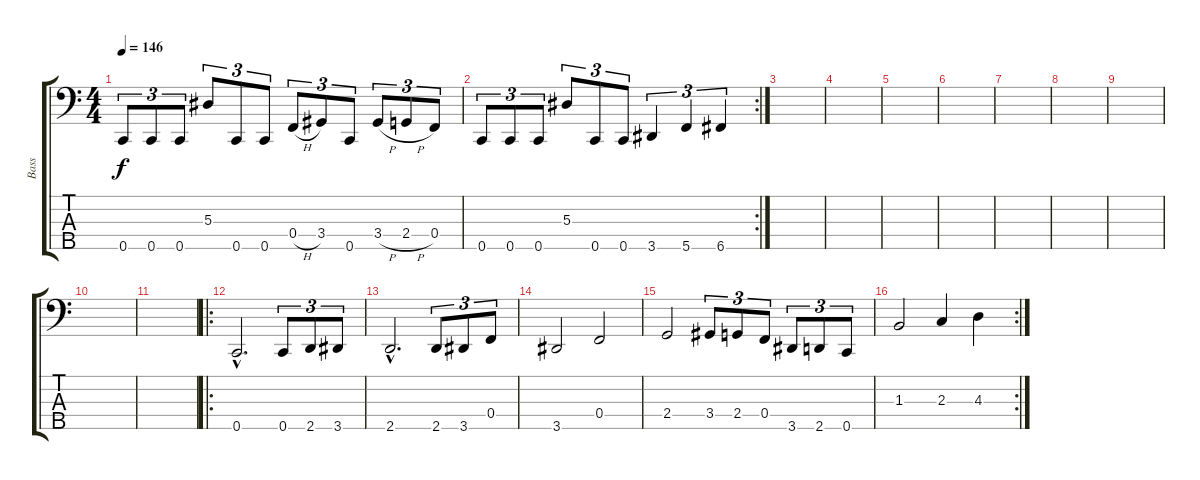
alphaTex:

\track ("Bass" "Bass") {instrument electricbasspick}
\staff {score tabs}
\tuning (Ab2 Eb2 Bb1 F1 C1) {hide}
\ts (4 4)
\tempo 146
\clef f4
\ks c
0.5.8{tu (3 2) dy f} 0.5.8{tu (3 2)} 0.5.8{tu (3 2)} 5.3.8{tu (3 2)} 0.5.8{tu (3 2)} 0.5.8{tu (3 2)} 0.4{h}.8{tu (3 2)} 3.4.8{tu (3 2)} 0.5.8{tu (3 2)} 3.4{h}.8{tu (3 2)} 2.4{h}.8{tu (3 2)} 0.4.8{tu (3 2)} |
\rc 2
0.5.8{tu (3 2)} 0.5.8{tu (3 2)} 0.5.8{tu (3 2)} 5.3.8{tu (3 2)} 0.5.8{tu (3 2)} 0.5.8{tu (3 2)} 3.5.4{tu (3 2)} 5.5.4{tu (3 2)} 6.5.4{tu (3 2)} |
|
|
|
|
|
|
|
|
|
\ro
0.5{hac}.2{d} 0.5.8{tu (3 2)} 2.5.8{tu (3 2)} 3.5.8{tu (3 2)} |
2.5{hac}.2{d} 2.5.8{tu (3 2)} 3.5.8{tu (3 2)} 0.4.8{tu (3 2)} |
3.5.2 0.4.2 |
2.4.2 3.4.8{tu (3 2)} 2.4.8{tu (3 2)} 0.4.8{tu (3 2)} 3.5.8{tu (3 2)} 2.5.8{tu (3 2)} 0.5.8{tu (3 2)} |
\rc 2
1.3.2 2.3.4 4.3.4
